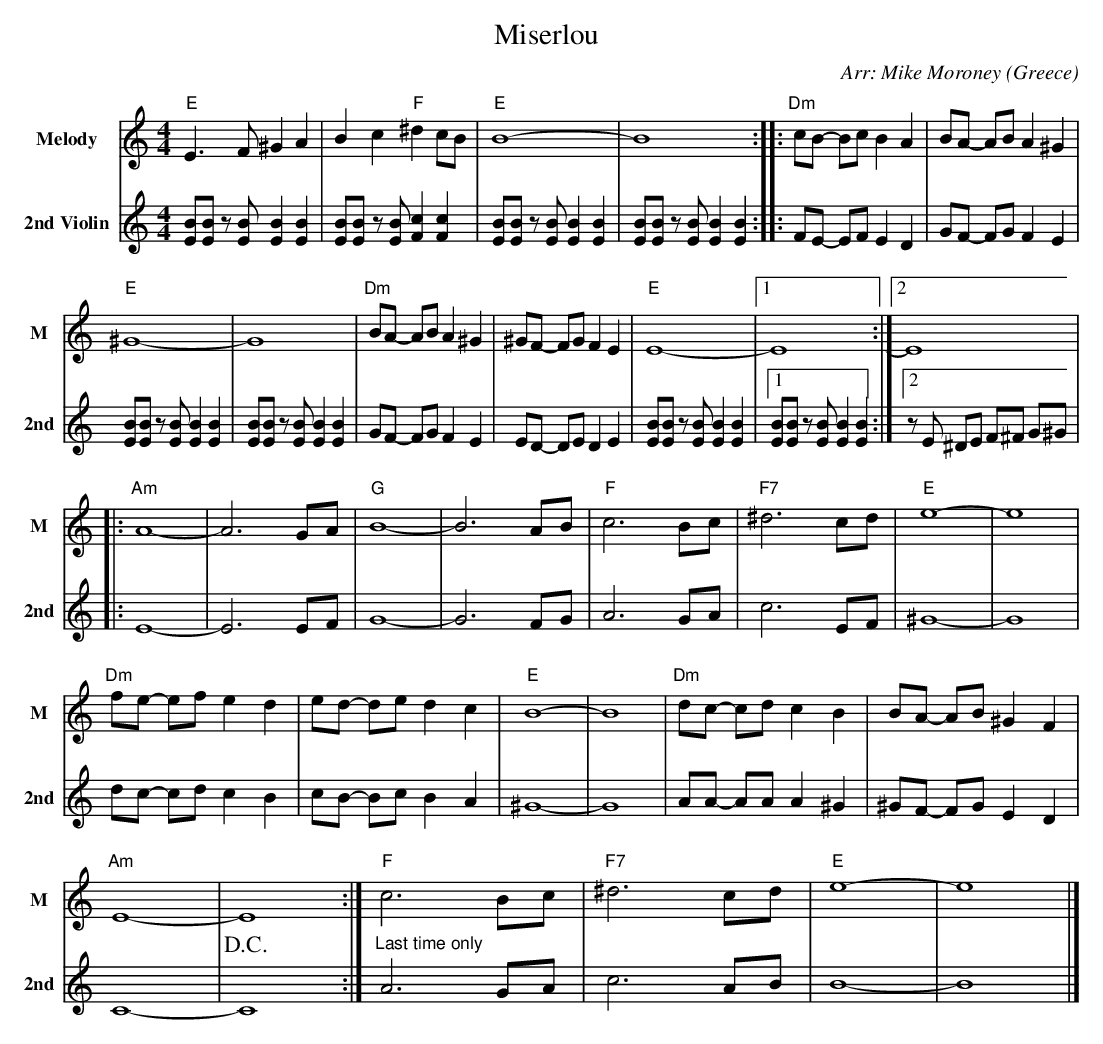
X:1
T:Miserlou
O:Greece
C:Arr: Mike Moroney
M:4/4
L:1/8
K:C
V:1 name=Melody snm=M
"E"E3F^G2A2|B2c2"F"^d2cB|"E"B8-|B8:||:"Dm"cB- BcB2A2|BA- ABA2^G2|
"E"^G8-|G8|"Dm"BA- ABA2^G2|^GF- FGF2E2|"E"E8-|[1E8:|[2E8|
|:"Am"A8-|A6GA|"G"B8-|B6AB|"F"c6Bc|"F7"^d6cd|"E"e8-|e8|
"Dm"fe- efe2d2|ed- ded2c2|"E"B8-|B8|"Dm"dc- cdc2B2|BA- AB^G2F2|
"Am"E8-|E8:|"F"c6Bc|"F7"^d6cd|"E"e8-|e8|]
V:2 name="2nd Violin" snm=2nd
[EB][EB] z[EB][EB]2[EB]2|[EB][EB]z [EB][Fc]2[Fc]2|[EB][EB] z[EB][EB]2[EB]2|[EB][EB] z[EB][EB]2[EB]2:||:FE- EFE2D2|GF- FGF2E2|
[EB][EB] z[EB][EB]2[EB]2|[EB][EB] z[EB][EB]2[EB]2|GF- FGF2E2|ED- DED2E2|[EB][EB] z[EB][EB]2[EB]2|[1[EB][EB] z[EB][EB]2[EB]2:|[2zE ^DE F^F G^G|
|:E8-|E6EF|G8-|G6FG|A6GA|c6EF|^G8-|G8|
dc- cdc2B2|cB- BcB2A2|^G8-|G8|AA- AAA2^G2|^GF- FGE2D2|
C8-|!D.C.!C8:|"Last time only"A6GA|c6AB|B8-|B8|]
